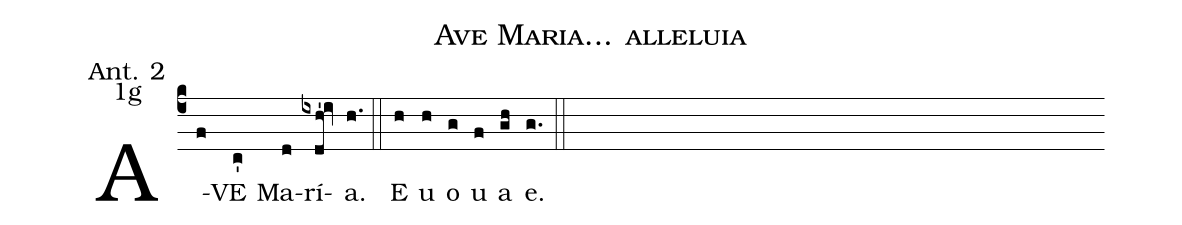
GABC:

name:Ave Maria... alleluia;
office-part:Antiphona;
mode:1;
annotation: Ant. 2;
annotation: 1g;
%%
(c4) A(f)VE(c') Ma(d)rí(ixdh'!iv)a.(h.) (::) E(h) u(h) o(g) u(f) a(gh) e.(g.) (::)
